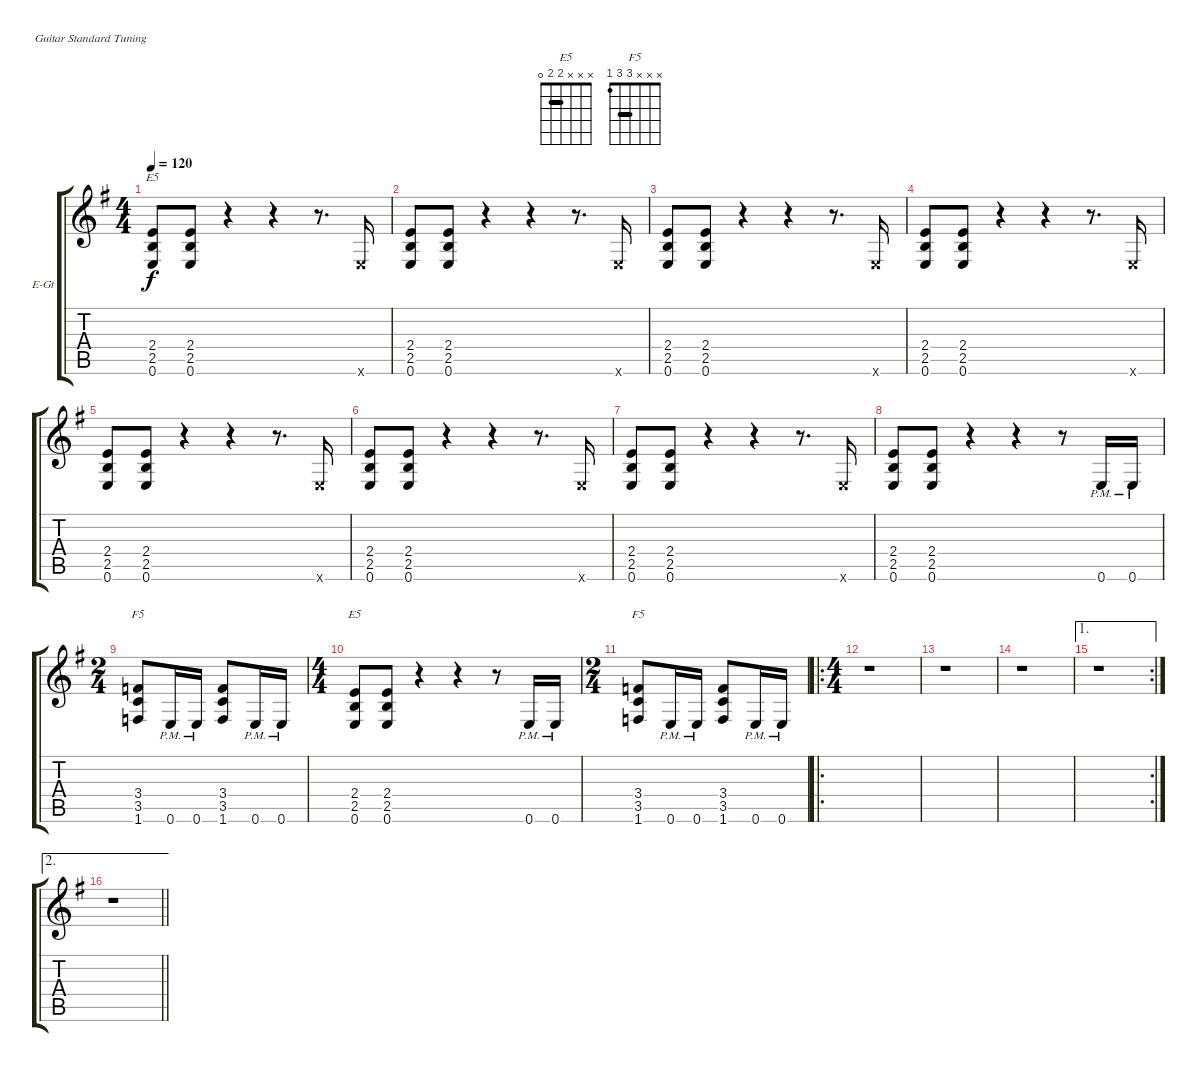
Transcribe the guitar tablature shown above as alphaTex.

\defaultSystemsLayout 4
\bracketExtendMode groupsimilarinstruments
\firstSystemTrackNameOrientation horizontal
\otherSystemsTrackNameOrientation horizontal
\track ("Guitar 4" "E-Gt") {instrument distortionguitar}
\staff {score tabs}
\tuning (E4 B3 G3 D3 A2 E2)
\chord ("E5" x x x 2 2 0) {barre 2}
\chord ("F5" x x x 3 3 1) {barre 3}
\ts (4 4)
\tempo 120
\clef g2
\ks g
(2.4 2.5 0.6).8{ch "E5" dy f} (2.4 2.5 0.6).8 r.4 r.4 r.8{d} 0.6{x}.16 |
(2.4 2.5 0.6).8 (2.4 2.5 0.6).8 r.4 r.4 r.8{d} 0.6{x}.16 |
(2.4 2.5 0.6).8 (2.4 2.5 0.6).8 r.4 r.4 r.8{d} 0.6{x}.16 |
(2.4 2.5 0.6).8 (2.4 2.5 0.6).8 r.4 r.4 r.8{d} 0.6{x}.16 |
(2.4 2.5 0.6).8 (2.4 2.5 0.6).8 r.4 r.4 r.8{d} 0.6{x}.16 |
(2.4 2.5 0.6).8 (2.4 2.5 0.6).8 r.4 r.4 r.8{d} 0.6{x}.16 |
(2.4 2.5 0.6).8 (2.4 2.5 0.6).8 r.4 r.4 r.8{d} 0.6{x}.16 |
(2.4 2.5 0.6).8 (2.4 2.5 0.6).8 r.4 r.4 r.8 0.6{pm}.16 0.6{pm}.16 |
\ts (2 4)
(1.6 3.5 3.4).8{ch "F5"} 0.6{pm}.16 0.6{pm}.16 (1.6 3.5 3.4).8 0.6{pm}.16 0.6{pm}.16 |
\ts (4 4)
(2.4 2.5 0.6).8{ch "E5"} (2.4 2.5 0.6).8 r.4 r.4 r.8 0.6{pm}.16 0.6{pm}.16 |
\ts (2 4)
(1.6 3.5 3.4).8{ch "F5"} 0.6{pm}.16 0.6{pm}.16 (1.6 3.5 3.4).8 0.6{pm}.16 0.6{pm}.16 |
\ro
\ts (4 4)
r.1 |
r.1 |
r.1 |
\ae 1
\rc 2
r.1 |
\ae 2
\barLineRight lightlight
r.1
